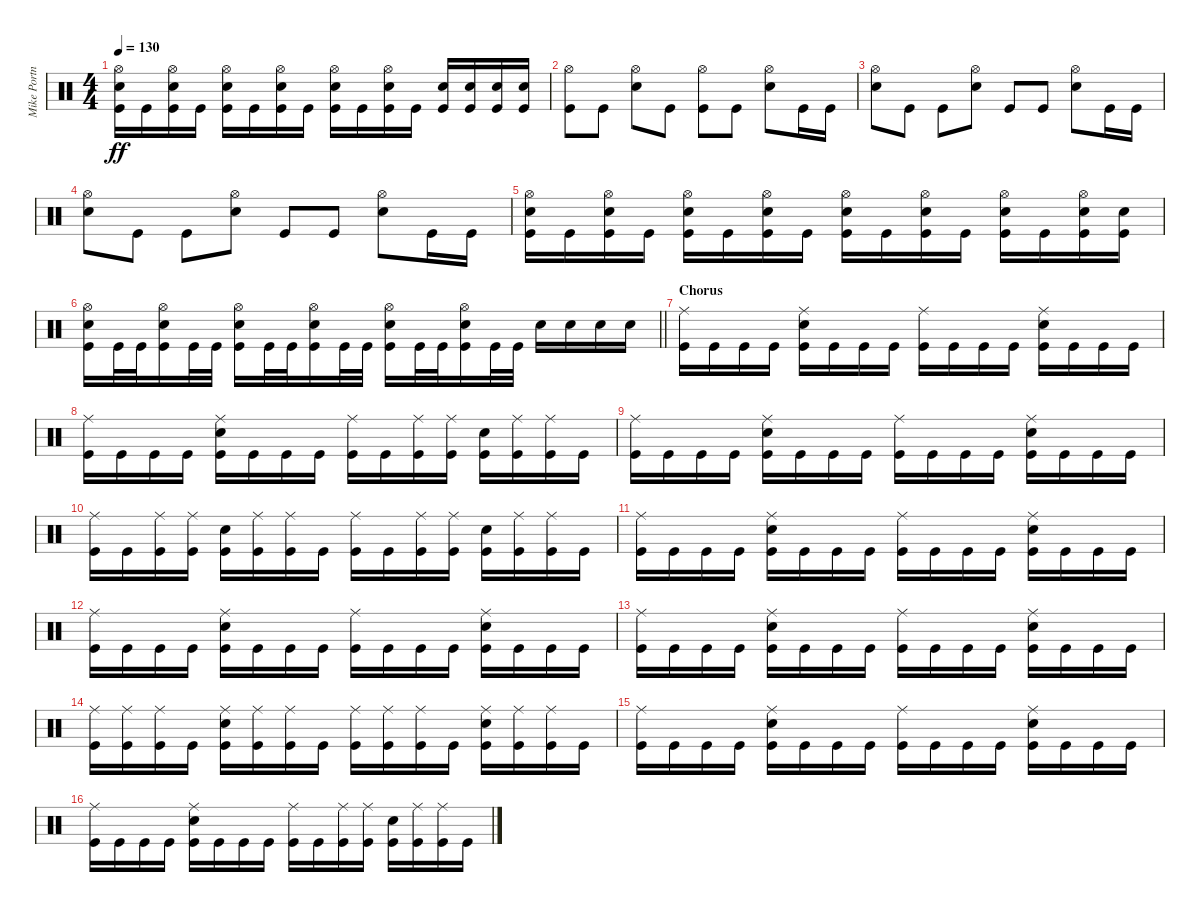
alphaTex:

\track ("Mike Portnoy" "Mike Portn") {instrument percussion}
\staff {score}
\articulation defaults
\ts (4 4)
\tempo 130
\clef neutral
\ks c
("Hi-Hat (open)" "Snare (hit) 2" "Kick (hit)").16{dy ff} "Kick (hit)".16 ("Hi-Hat (open)" "Snare (hit) 2" "Kick (hit)").16 "Kick (hit)".16 ("Hi-Hat (open)" "Snare (hit) 2" "Kick (hit)").16 "Kick (hit)".16 ("Hi-Hat (open)" "Snare (hit) 2" "Kick (hit)").16 "Kick (hit)".16 ("Hi-Hat (open)" "Snare (hit) 2" "Kick (hit)").16 "Kick (hit)".16 ("Hi-Hat (open)" "Snare (hit) 2" "Kick (hit)").16 "Kick (hit)".16 ("Snare (hit) 2" "Kick (hit)").16 ("Snare (hit) 2" "Kick (hit)").16 ("Snare (hit) 2" "Kick (hit)").16 ("Snare (hit) 2" "Kick (hit)").16 |
("Hi-Hat (open)" "Kick (hit)").8 "Kick (hit)".8 ("Snare (hit) 2" "Hi-Hat (open)").8 "Kick (hit)".8 ("Kick (hit)" "Hi-Hat (open)").8 "Kick (hit)".8 ("Snare (hit) 2" "Hi-Hat (open)").8 "Kick (hit)".16 "Kick (hit)".16 |
("Hi-Hat (open)" "Snare (hit) 2").8 "Kick (hit)".8 "Kick (hit)".8 ("Hi-Hat (open)" "Snare (hit) 2").8 "Kick (hit)".8 "Kick (hit)".8 ("Snare (hit) 2" "Hi-Hat (open)").8 "Kick (hit)".16 "Kick (hit)".16 |
("Hi-Hat (open)" "Snare (hit) 2").8 "Kick (hit)".8 "Kick (hit)".8 ("Hi-Hat (open)" "Snare (hit) 2").8 "Kick (hit)".8 "Kick (hit)".8 ("Snare (hit) 2" "Hi-Hat (open)").8 "Kick (hit)".16 "Kick (hit)".16 |
("Hi-Hat (open)" "Snare (hit) 2" "Kick (hit)").16 "Kick (hit)".16 ("Hi-Hat (open)" "Snare (hit) 2" "Kick (hit)").16 "Kick (hit)".16 ("Hi-Hat (open)" "Snare (hit) 2" "Kick (hit)").16 "Kick (hit)".16 ("Hi-Hat (open)" "Snare (hit) 2" "Kick (hit)").16 "Kick (hit)".16 ("Hi-Hat (open)" "Snare (hit) 2" "Kick (hit)").16 "Kick (hit)".16 ("Hi-Hat (open)" "Snare (hit) 2" "Kick (hit)").16 "Kick (hit)".16 ("Hi-Hat (open)" "Snare (hit) 2" "Kick (hit)").16 "Kick (hit)".16 ("Hi-Hat (open)" "Snare (hit) 2" "Kick (hit)").16 ("Snare (hit) 2" "Kick (hit)").16 |
\barLineRight lightlight
("Hi-Hat (open)" "Snare (hit) 2" "Kick (hit)").16 "Kick (hit)".32 "Kick (hit)".32 ("Hi-Hat (open)" "Snare (hit) 2" "Kick (hit)").16 "Kick (hit)".32 "Kick (hit)".32 ("Hi-Hat (open)" "Snare (hit) 2" "Kick (hit)").16 "Kick (hit)".32 "Kick (hit)".32 ("Hi-Hat (open)" "Snare (hit) 2" "Kick (hit)").16 "Kick (hit)".32 "Kick (hit)".32 ("Hi-Hat (open)" "Snare (hit) 2" "Kick (hit)").16 "Kick (hit)".32 "Kick (hit)".32 ("Hi-Hat (open)" "Snare (hit) 2" "Kick (hit)").16 "Kick (hit)".32 "Kick (hit)".32 "Snare (hit) 2".16 "Snare (hit) 2".16 "Snare (hit) 2".16 "Snare (hit) 2".16 |
\section ("" "Chorus")
("Ride (middle)" "Kick (hit)").16 "Kick (hit)".16 "Kick (hit)".16 "Kick (hit)".16 ("Snare (hit) 2" "Ride (middle)" "Kick (hit)").16 "Kick (hit)".16 "Kick (hit)".16 "Kick (hit)".16 ("Ride (middle)" "Kick (hit)").16 "Kick (hit)".16 "Kick (hit)".16 "Kick (hit)".16 ("Snare (hit) 2" "Ride (middle)" "Kick (hit)").16 "Kick (hit)".16 "Kick (hit)".16 "Kick (hit)".16 |
("Ride (middle)" "Kick (hit)").16 "Kick (hit)".16 "Kick (hit)".16 "Kick (hit)".16 ("Snare (hit) 2" "Ride (middle)" "Kick (hit)").16 "Kick (hit)".16 "Kick (hit)".16 "Kick (hit)".16 ("Ride (middle)" "Kick (hit)").16 "Kick (hit)".16 ("Ride (middle)" "Kick (hit)").16 ("Ride (middle)" "Kick (hit)").16 ("Snare (hit) 2" "Kick (hit)").16 ("Ride (middle)" "Kick (hit)").16 ("Ride (middle)" "Kick (hit)").16 "Kick (hit)".16 |
("Ride (middle)" "Kick (hit)").16 "Kick (hit)".16 "Kick (hit)".16 "Kick (hit)".16 ("Snare (hit) 2" "Ride (middle)" "Kick (hit)").16 "Kick (hit)".16 "Kick (hit)".16 "Kick (hit)".16 ("Ride (middle)" "Kick (hit)").16 "Kick (hit)".16 "Kick (hit)".16 "Kick (hit)".16 ("Snare (hit) 2" "Ride (middle)" "Kick (hit)").16 "Kick (hit)".16 "Kick (hit)".16 "Kick (hit)".16 |
("Ride (middle)" "Kick (hit)").16 "Kick (hit)".16 ("Ride (middle)" "Kick (hit)").16 ("Ride (middle)" "Kick (hit)").16 ("Snare (hit) 2" "Kick (hit)").16 ("Ride (middle)" "Kick (hit)").16 ("Ride (middle)" "Kick (hit)").16 "Kick (hit)".16 ("Ride (middle)" "Kick (hit)").16 "Kick (hit)".16 ("Ride (middle)" "Kick (hit)").16 ("Ride (middle)" "Kick (hit)").16 ("Snare (hit) 2" "Kick (hit)").16 ("Ride (middle)" "Kick (hit)").16 ("Ride (middle)" "Kick (hit)").16 "Kick (hit)".16 |
("Ride (middle)" "Kick (hit)").16 "Kick (hit)".16 "Kick (hit)".16 "Kick (hit)".16 ("Snare (hit) 2" "Ride (middle)" "Kick (hit)").16 "Kick (hit)".16 "Kick (hit)".16 "Kick (hit)".16 ("Ride (middle)" "Kick (hit)").16 "Kick (hit)".16 "Kick (hit)".16 "Kick (hit)".16 ("Snare (hit) 2" "Ride (middle)" "Kick (hit)").16 "Kick (hit)".16 "Kick (hit)".16 "Kick (hit)".16 |
("Ride (middle)" "Kick (hit)").16 "Kick (hit)".16 "Kick (hit)".16 "Kick (hit)".16 ("Snare (hit) 2" "Ride (middle)" "Kick (hit)").16 "Kick (hit)".16 "Kick (hit)".16 "Kick (hit)".16 ("Ride (middle)" "Kick (hit)").16 "Kick (hit)".16 "Kick (hit)".16 "Kick (hit)".16 ("Snare (hit) 2" "Ride (middle)" "Kick (hit)").16 "Kick (hit)".16 "Kick (hit)".16 "Kick (hit)".16 |
("Ride (middle)" "Kick (hit)").16 "Kick (hit)".16 "Kick (hit)".16 "Kick (hit)".16 ("Snare (hit) 2" "Ride (middle)" "Kick (hit)").16 "Kick (hit)".16 "Kick (hit)".16 "Kick (hit)".16 ("Ride (middle)" "Kick (hit)").16 "Kick (hit)".16 "Kick (hit)".16 "Kick (hit)".16 ("Snare (hit) 2" "Ride (middle)" "Kick (hit)").16 "Kick (hit)".16 "Kick (hit)".16 "Kick (hit)".16 |
("Ride (middle)" "Kick (hit)").16 ("Ride (middle)" "Kick (hit)").16 ("Ride (middle)" "Kick (hit)").16 "Kick (hit)".16 ("Snare (hit) 2" "Ride (middle)" "Kick (hit)").16 ("Ride (middle)" "Kick (hit)").16 ("Ride (middle)" "Kick (hit)").16 "Kick (hit)".16 ("Ride (middle)" "Kick (hit)").16 ("Ride (middle)" "Kick (hit)").16 ("Ride (middle)" "Kick (hit)").16 "Kick (hit)".16 ("Snare (hit) 2" "Ride (middle)" "Kick (hit)").16 ("Ride (middle)" "Kick (hit)").16 ("Ride (middle)" "Kick (hit)").16 "Kick (hit)".16 |
("Ride (middle)" "Kick (hit)").16 "Kick (hit)".16 "Kick (hit)".16 "Kick (hit)".16 ("Snare (hit) 2" "Ride (middle)" "Kick (hit)").16 "Kick (hit)".16 "Kick (hit)".16 "Kick (hit)".16 ("Ride (middle)" "Kick (hit)").16 "Kick (hit)".16 "Kick (hit)".16 "Kick (hit)".16 ("Snare (hit) 2" "Ride (middle)" "Kick (hit)").16 "Kick (hit)".16 "Kick (hit)".16 "Kick (hit)".16 |
("Ride (middle)" "Kick (hit)").16 "Kick (hit)".16 "Kick (hit)".16 "Kick (hit)".16 ("Snare (hit) 2" "Ride (middle)" "Kick (hit)").16 "Kick (hit)".16 "Kick (hit)".16 "Kick (hit)".16 ("Ride (middle)" "Kick (hit)").16 "Kick (hit)".16 ("Ride (middle)" "Kick (hit)").16 ("Ride (middle)" "Kick (hit)").16 ("Snare (hit) 2" "Kick (hit)").16 ("Ride (middle)" "Kick (hit)").16 ("Ride (middle)" "Kick (hit)").16 "Kick (hit)".16
